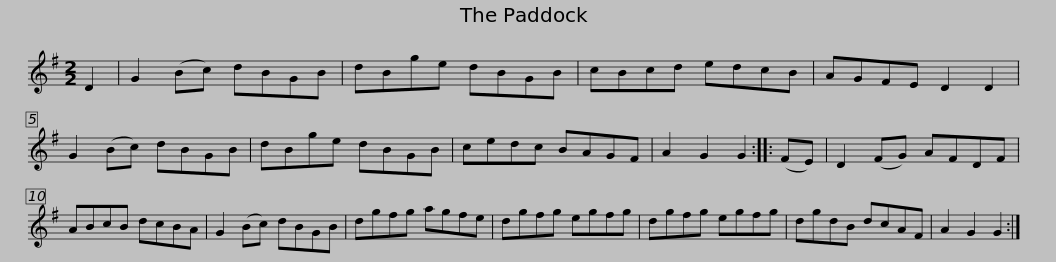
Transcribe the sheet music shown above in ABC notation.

X:1
L:1/8
M:2/2
I:linebreak $
K:G
V:1 treble
V:1
 D2 | G2 (Bc) dBGB | dBge dBGB | cBcd edcB | AGFE D2 D2 | %5
 G2 (Bc) dBGB | dBge dBGB |$ cedc BAGF | A2 G2 G2 :: (FE) | %10
 D2 (FG) AFDF | ABcB dcBA | G2 (Bc) dBGB | dgfg agfe |$ dgfg egfg | %15
 dgfg egfg | dgdB dcAF | A2 G2 G2 :| %18
